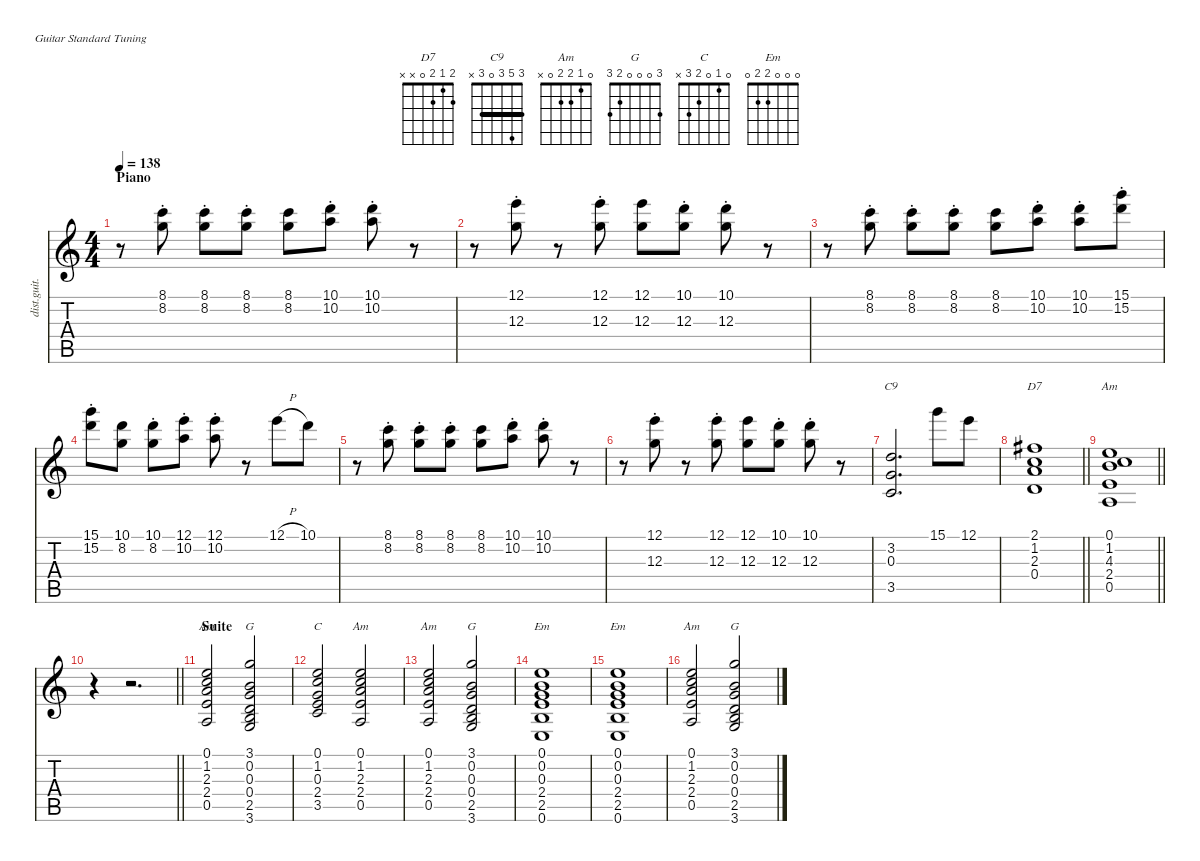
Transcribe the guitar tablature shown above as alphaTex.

\defaultSystemsLayout 4
\hideDynamics
\bracketExtendMode nobrackets
\track ("Sylvain" "dist.guit.") {instrument distortionguitar}
\staff {score tabs}
\tuning (E4 B3 G3 D3 A2 E2)
\chord ("D7" 2 1 2 0 x x) {showfingering false}
\chord ("C9" 3 5 3 0 3 x) {showfingering false barre 3}
\chord ("Am" 0 1 2 2 0 x) {showfingering false}
\chord ("G" 3 0 0 0 2 3) {showfingering false}
\chord ("C" 0 1 0 2 3 x) {showfingering false}
\chord ("Em" 0 0 0 2 2 0) {showfingering false}
\ts (4 4)
\section ("" "Piano")
\tempo 138
\clef g2
\ks aminor
r.8{dy mf} (8.1{st} 8.2{st}).8 (8.1{st} 8.2{st}).8 (8.1{st} 8.2{st}).8 (8.1 8.2).8 (10.1{st} 10.2{st}).8 (10.1{st} 10.2{st}).8 r.8 |
r.8 (12.1{st} 12.3{st}).8 r.8 (12.1{st} 12.3{st}).8 (12.1 12.3).8 (10.1{st} 12.3{st}).8 (10.1{st} 12.3{st}).8 r.8 |
r.8 (8.1{st} 8.2{st}).8 (8.1{st} 8.2{st}).8 (8.1{st} 8.2{st}).8 (8.1 8.2).8 (10.1{st} 10.2{st}).8 (10.1{st} 10.2{st}).8 (15.1{st} 15.2).8{dy f} |
(15.1{st} 15.2).8 (10.1 8.2).8 (10.1 8.2{st}).8 (12.1{st} 10.2{st}).8 (12.1{st} 10.2{st}).8 r.8 12.1{h}.8 10.1.8 |
r.8 (8.1{st} 8.2{st}).8{dy mf} (8.1{st} 8.2{st}).8 (8.1{st} 8.2{st}).8 (8.1 8.2).8 (10.1{st} 10.2{st}).8 (10.1{st} 10.2{st}).8 r.8 |
r.8 (12.1{st} 12.3{st}).8 r.8 (12.1{st} 12.3{st}).8 (12.1 12.3).8 (10.1{st} 12.3{st}).8 (10.1{st} 12.3{st}).8 r.8 |
(3.5 0.3 3.2).2{d ch "C9" dy f} 15.1.8 12.1.8 |
\barLineRight lightlight
(0.4 2.3 1.2 2.1{acc #}).1{ch "D7" dy mf} |
\barLineRight lightlight
(0.5 2.4 4.3 1.2 0.1).1{ch "Am"} |
\barLineRight lightlight
r.4 r.2{d} |
\section ("" "Suite")
(0.5 2.4 2.3 1.2 0.1).2{ch "Am" dy pp} (3.6 2.5 0.4 0.3 0.2 3.1).2{ch "G"} |
(3.5 2.4 0.3 1.2 0.1).2{ch "C"} (0.5 2.4 2.3 1.2 0.1).2{ch "Am"} |
(0.5 2.4 2.3 1.2 0.1).2{ch "Am"} (3.6 2.5 0.4 0.3 0.2 3.1).2{ch "G"} |
(0.6 2.5 2.4 0.3 0.2 0.1).1{ch "Em"} |
(0.6 2.5 2.4 0.3 0.2 0.1).1{ch "Em"} |
(0.5 2.4 2.3 1.2 0.1).2{ch "Am"} (3.6 2.5 0.4 0.3 0.2 3.1).2{ch "G"}
